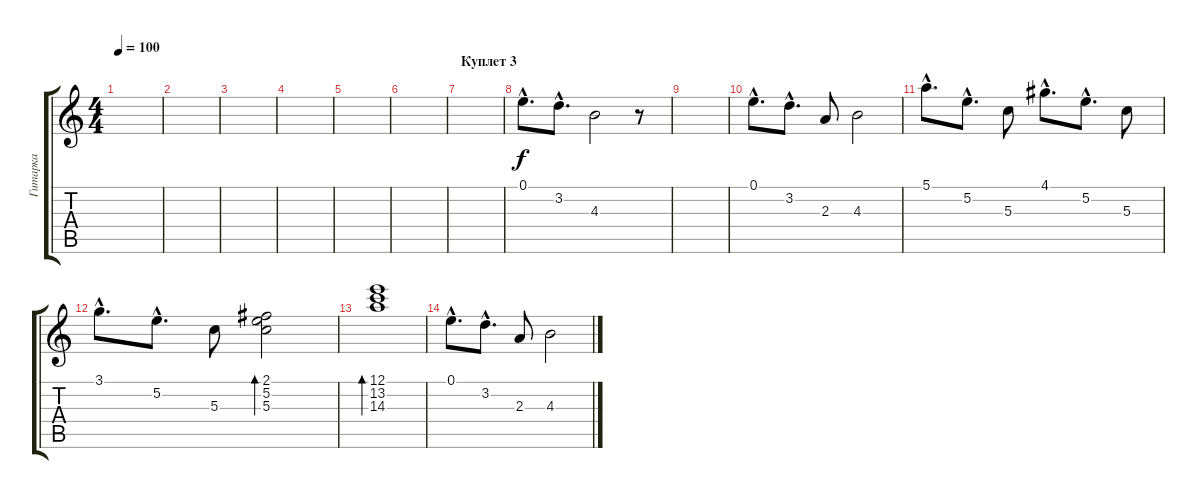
\track ("Гитарка" "Гитарка") {instrument electricguitarclean}
\staff {score tabs}
\tuning (E4 B3 G3 D3 A2 E2) {hide}
\ts (4 4)
\tempo 100
\clef g2
\ks c
|
|
|
|
|
|
\section ("" "Куплет 3")
|
0.1{hac}.8{d} 3.2{hac}.8{d} 4.3.2 r.8 |
|
0.1{hac}.8{d} 3.2{hac}.8{d} 2.3.8 4.3.2 |
5.1{hac}.8{d} 5.2{hac}.8{d} 5.3.8 4.1{hac}.8{d} 5.2{hac}.8{d} 5.3.8 |
3.1{hac}.8{d} 5.2{hac}.8{d} 5.3.8 (2.1 5.2 5.3).2{bd 60} |
(12.1 13.2 14.3).1{bd 60} |
0.1{hac}.8{d} 3.2{hac}.8{d} 2.3.8 4.3.2
